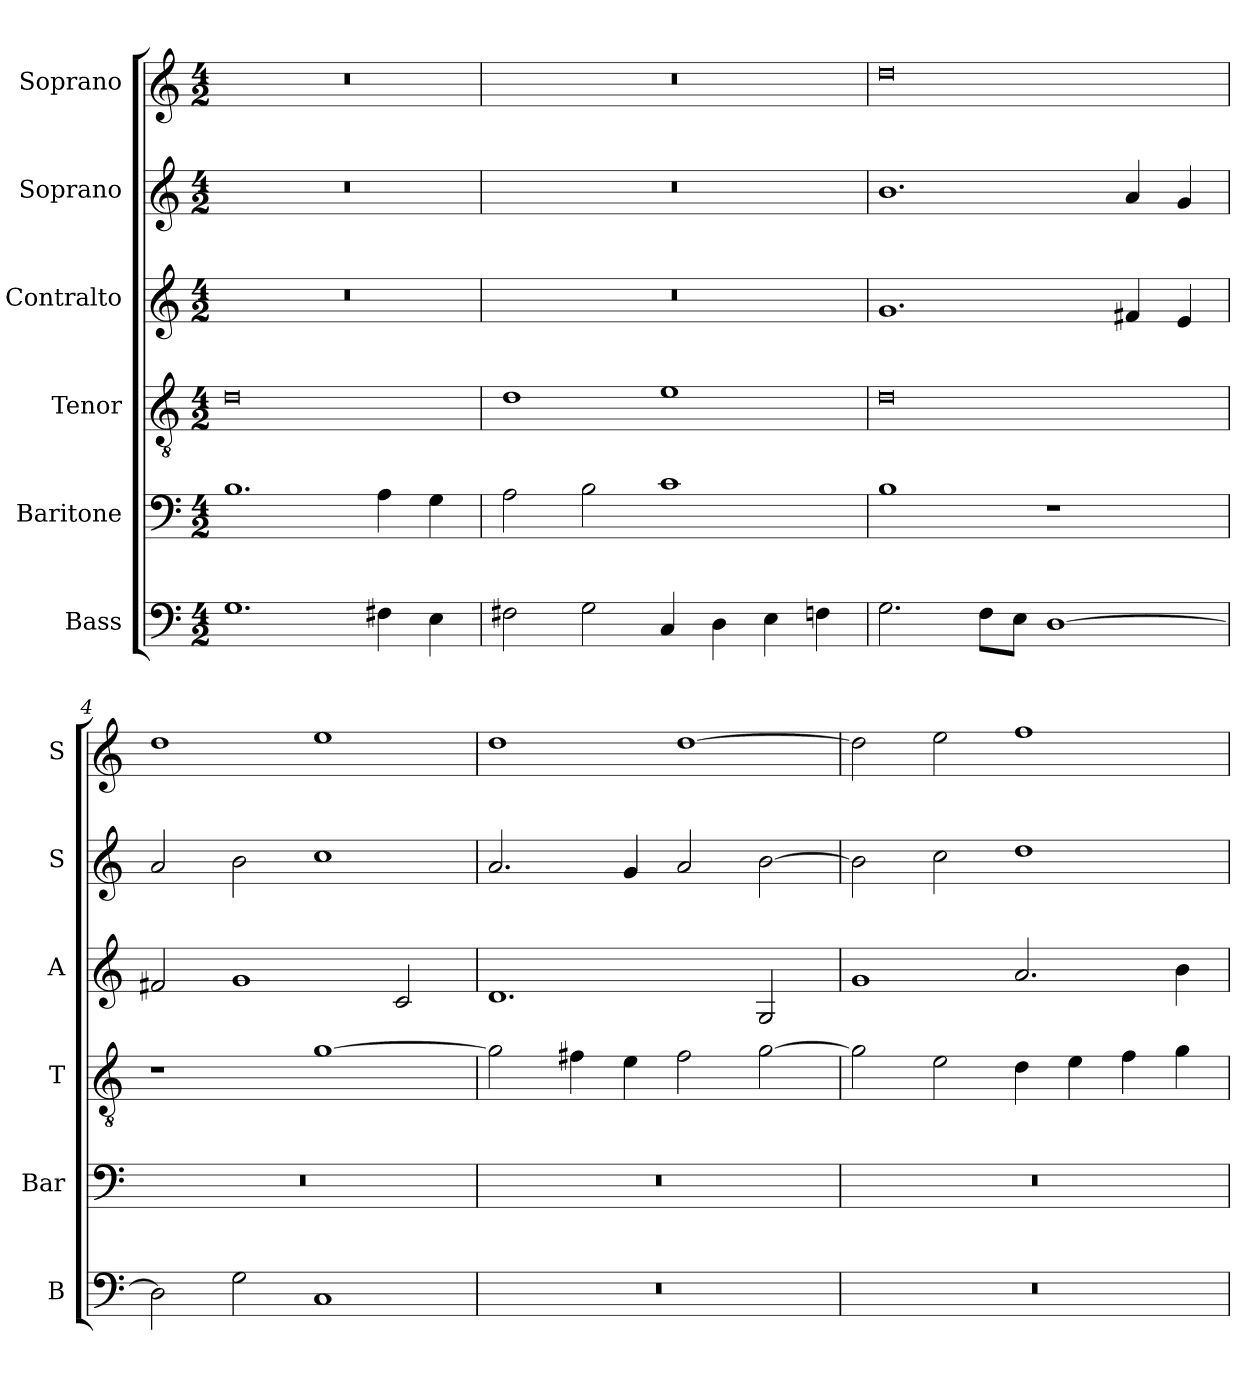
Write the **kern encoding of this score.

**kern	**kern	**kern	**kern	**kern	**kern
*part6	*part5	*part4	*part3	*part2	*part1
*staff6	*staff5	*staff4	*staff3	*staff2	*staff1
*I"Bass	*I"Baritone	*I"Tenor	*I"Contralto	*I"Soprano	*I"Soprano
*I'B	*I'Bar	*I'T	*I'A	*I'S	*I'S
*clefF4	*clefF4	*clefGv2	*clefG2	*clefG2	*clefG2
*k[]	*k[]	*k[]	*k[]	*k[]	*k[]
*G:mix	*G:mix	*G:mix	*G:mix	*G:mix	*G:mix
*M4/2	*M4/2	*M4/2	*M4/2	*M4/2	*M4/2
=1	=1	=1	=1	=1	=1
1.G	1.B	0d	0r	0r	0r
4F#X	4A	.	.	.	.
4E	4G	.	.	.	.
=2	=2	=2	=2	=2	=2
2F#X	2A	1d	0r	0r	0r
2G	2B	.	.	.	.
4C	1c	1e	.	.	.
4D	.	.	.	.	.
4E	.	.	.	.	.
4Fn	.	.	.	.	.
=3	=3	=3	=3	=3	=3
2.G	1B	0d	1.g	1.b	0dd
8F\L	.	.	.	.	.
8E\J	.	.	.	.	.
[1D	1r	.	.	.	.
.	.	.	4f#X	4a	.
.	.	.	4e	4g	.
=4	=4	=4	=4	=4	=4
2D]	0r	1r	2f#X	2a	1dd
2G	.	.	1g	2b	.
1C	.	[1g	.	1cc	1ee
.	.	.	2c	.	.
=5	=5	=5	=5	=5	=5
0r	0r	2g]	1.d	2.a	1dd
.	.	4f#X	.	.	.
.	.	4e	.	4g	.
.	.	2f#	.	2a	[1dd
.	.	[2g	2G	[2b	.
=6	=6	=6	=6	=6	=6
0r	0r	2g]	1g	2b]	2dd]
.	.	2e	.	2cc	2ee
.	.	4d	2.a	1dd	1ff
.	.	4e	.	.	.
.	.	4f	.	.	.
.	.	4g	4b	.	.
=	=	=	=	=	=
*-	*-	*-	*-	*-	*-
